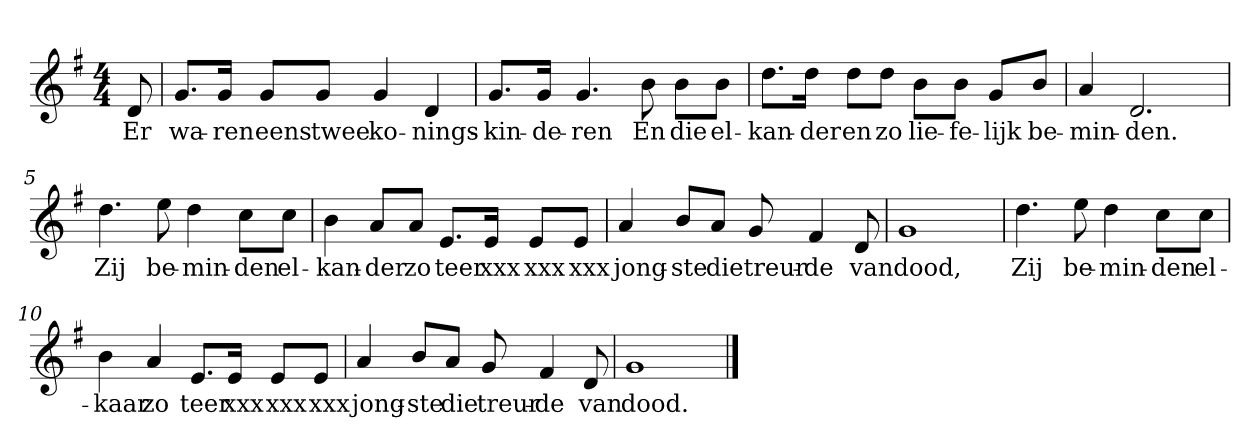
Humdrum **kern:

**kern	**text
*part1	*part1
*staff1	*staff1
*clefG2	*
*k[f#]	*
*G:	*
*M4/4	*
*MM120	*
=	=
8d	Er
=1	=1
8.g/L	wa-
16g/Jk	-ren
8g/L	eens
8g/J	twee
4g	ko-
4d	-nings-
=2	=2
8.g/L	-kin-
16g/Jk	-de-
4.g	-ren
8b	En
8b\L	die
8b\J	el-
=3	=3
8.dd\L	-kan-
16dd\Jk	-der
8dd\L	en
8dd\J	zo
8b\L	lie-
8b\J	-fe-
8g/L	-lijk
8b/J	be-
=4	=4
4a	-min-
2.d	-den.
=5	=5
4.dd	Zij
8ee	be-
4dd	-min-
8cc\L	-den
8cc\J	el-
=6	=6
4b	-kan-
8a/L	-der
8a/J	zo
8.e/L	teer
16e/Jk	xxx
8e/L	xxx
8e/J	xxx
=7	=7
4a	jong-
8b/L	-ste
8a/J	die
8g	treur-
4f#	-de
8d	van
=8	=8
1g	dood,
=9	=9
4.dd	Zij
8ee	be-
4dd	-min-
8cc\L	-den
8cc\J	el-
=10	=10
4b	-kaar
4a	zo
8.e/L	teer
16e/Jk	xxx
8e/L	xxx
8e/J	xxx
=11	=11
4a	jong-
8b/L	-ste
8a/J	die
8g	treur-
4f#	-de
8d	van
=12	=12
1g	dood.
==	==
*-	*-
